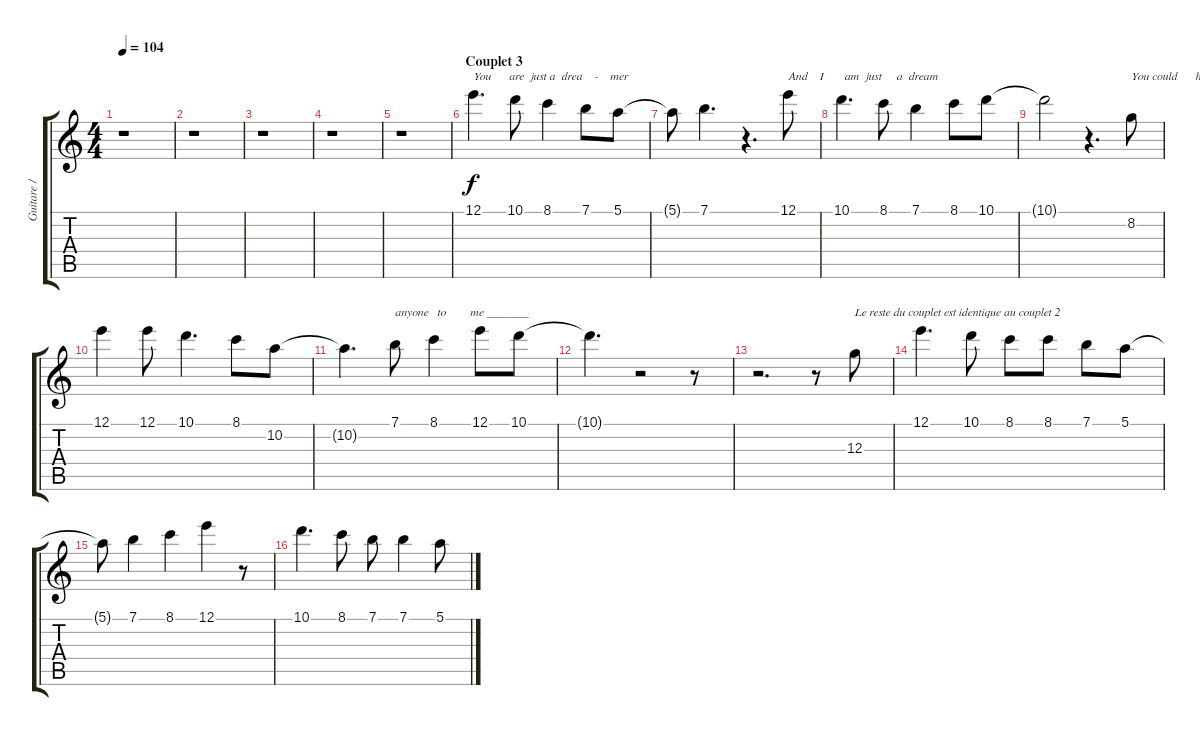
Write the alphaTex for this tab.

\track ("Guitare / chant" "Guitare / ") {instrument overdrivenguitar}
\staff {score tabs}
\tuning (E4 B3 G3 D3 A2 E2) {hide}
\ts (4 4)
\tempo 104
\clef g2
\ks c
r.1{dy f} |
r.1 |
r.1 |
r.1 |
r.1 |
\section ("" "Couplet 3")
12.1.4{d txt "You      are  just a  drea    -    mer"} 10.1.8 8.1.4 7.1.8 5.1.8 |
5.1{t}.8 7.1.4{d} r.4{d} 12.1.8{txt "And    I       am  just     a  dream"} |
10.1.4{d} 8.1.8 7.1.4 8.1.8 10.1.8 |
10.1{t}.2 r.4{d} 8.2.8{txt "You could      have        been ____"} |
12.1.4 12.1.8 10.1.4{d} 8.1.8 10.2.8 |
10.2{t}.4{d} 7.1.8{txt "anyone   to        me _______"} 8.1.4 12.1.8 10.1.8 |
10.1{t}.4{d} r.2 r.8 |
r.2{d} r.8 12.3.8{txt "Le reste du couplet est identique au couplet 2"} |
12.1.4{d} 10.1.8 8.1.8 8.1.8 7.1.8 5.1.8 |
5.1{t}.8 7.1.4 8.1.4 12.1.4 r.8 |
10.1.4{d} 8.1.8 7.1.8 7.1.4 5.1.8
